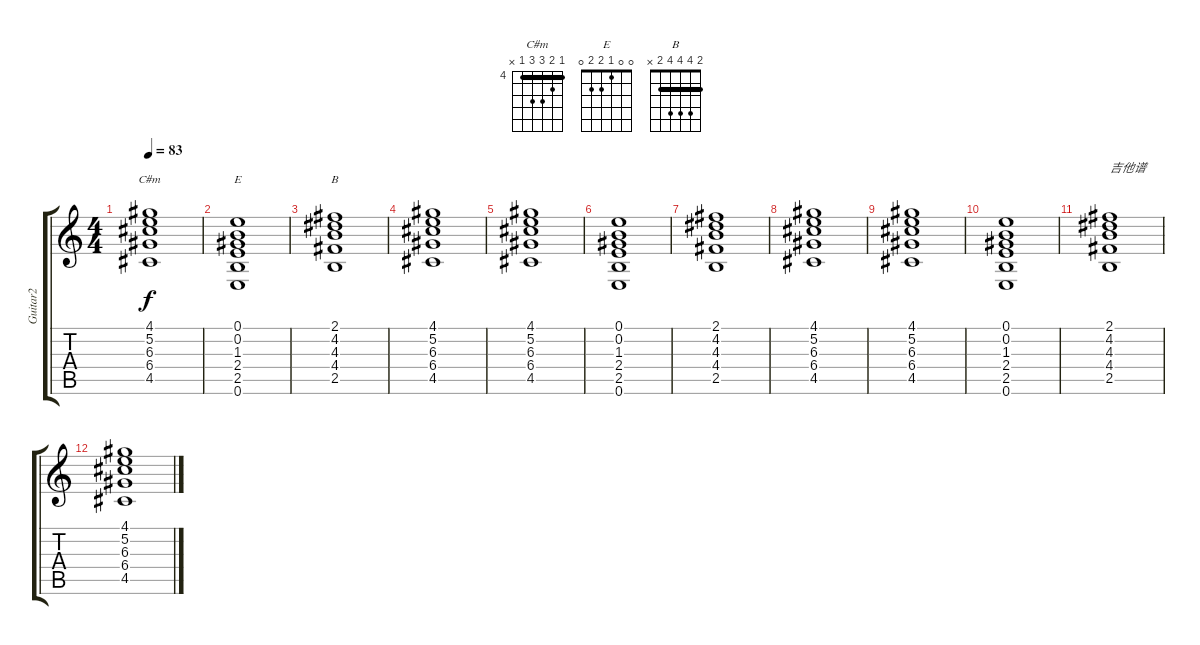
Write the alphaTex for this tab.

\track ("Guitar2" "Guitar2") {instrument acousticguitarsteel}
\staff {score tabs}
\tuning (E4 B3 G3 D3 A2 E2) {hide}
\chord ("C#m" 4 5 6 6 4 x) {firstfret 4 barre 4}
\chord ("E" 0 0 1 2 2 0)
\chord ("B" 2 4 4 4 2 x) {barre 2}
\ts (4 4)
\tempo 83
\clef g2
\ks c
(4.1 5.2 6.3 6.4 4.5).1{ch "C#m" dy f} |
(0.1 0.2 1.3 2.4 2.5 0.6).1{ch "E"} |
(2.1 4.2 4.3 4.4 2.5).1{ch "B"} |
(4.1 5.2 6.3 6.4 4.5).1 |
(4.1 5.2 6.3 6.4 4.5).1 |
(0.1 0.2 1.3 2.4 2.5 0.6).1 |
(2.1 4.2 4.3 4.4 2.5).1 |
(4.1 5.2 6.3 6.4 4.5).1 |
(4.1 5.2 6.3 6.4 4.5).1 |
(0.1 0.2 1.3 2.4 2.5 0.6).1 |
(2.1 4.2 4.3 4.4 2.5).1{txt "吉他谱"} |
(4.1 5.2 6.3 6.4 4.5).1
